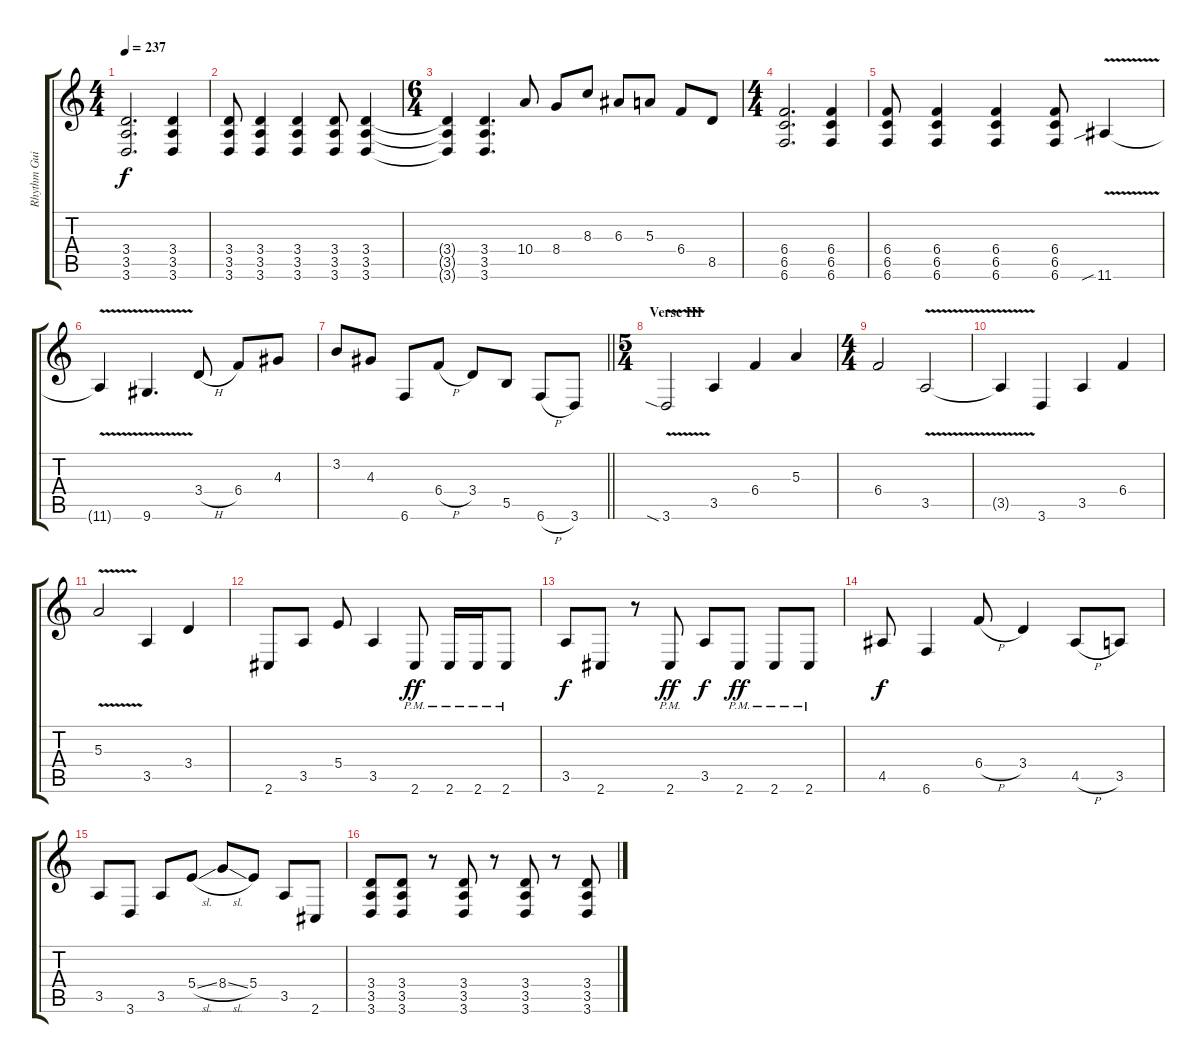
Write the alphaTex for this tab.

\track ("Rhythm Guitar L" "Rhythm Gui") {instrument distortionguitar}
\staff {score tabs}
\tuning (Db4 Ab3 E3 B2 Gb2 B1) {hide}
\ts (4 4)
\tempo 237
\clef g2
\ks c
(3.4 3.5 3.6).2{d dy f} (3.4 3.5 3.6).4 |
(3.4 3.5 3.6).8 (3.4 3.5 3.6).4 (3.4 3.5 3.6).4 (3.4 3.5 3.6).8 (3.4 3.5 3.6).4 |
\ts (6 4)
(3.4{t} 3.5{t} 3.6{t}).4 (3.4 3.5 3.6).4{d} 10.4.8 8.4.8 8.3.8 6.3.8 5.3.8 6.4.8 8.5.8 |
\ts (4 4)
(6.4 6.5 6.6).2{d} (6.4 6.5 6.6).4 |
(6.4 6.5 6.6).8 (6.4 6.5 6.6).4 (6.4 6.5 6.6).4 (6.4 6.5 6.6).8 11.6{v sib}.4 |
11.6{t}.4 9.6{v}.4{d} 3.4{h}.8 6.4.8 4.3.8 |
\barLineRight lightlight
3.2.8 4.3.8 6.6.8 6.4{h}.8 3.4.8 5.5.8 6.6{h}.8 3.6.8 |
\ts (5 4)
\section ("" "Verse III")
3.6{v sia}.2 3.5.4 6.4.4 5.3.4 |
\ts (4 4)
6.4.2 3.5{v}.2 |
3.5{t}.4 3.6.4 3.5.4 6.4.4 |
5.3{v}.2 3.5.4 3.4.4 |
2.6.8 3.5.8 5.4.8 3.5.4 2.6{pm}.8{dy ff} 2.6{pm}.16 2.6{pm}.16 2.6{pm}.8 |
3.5.8{dy f} 2.6.8 r.8 2.6{pm}.8{dy ff} 3.5.8{dy f} 2.6{pm}.8{dy ff} 2.6{pm}.8 2.6{pm}.8 |
4.5.8{dy f} 6.6.4 6.4{h}.8 3.4.4 4.5{h}.8 3.5.8 |
3.5.8 3.6.8 3.5.8 5.4{sl}.8 8.4{sl}.8 5.4.8 3.5.8 2.6.8 |
(3.4 3.5 3.6).8 (3.4 3.5 3.6).8 r.8 (3.4 3.5 3.6).8 r.8 (3.4 3.5 3.6).8 r.8 (3.4 3.5 3.6).8
